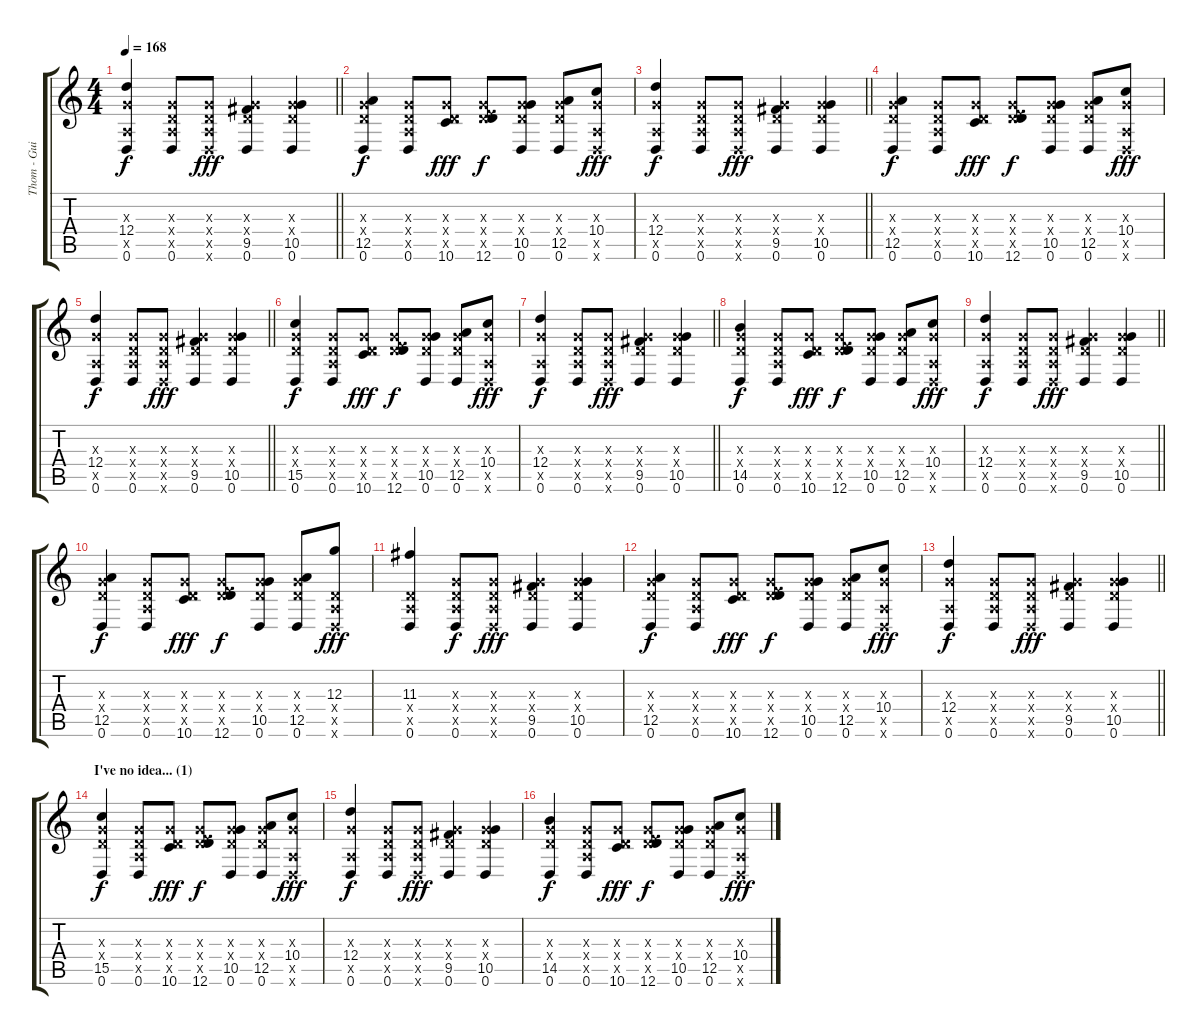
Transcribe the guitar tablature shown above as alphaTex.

\track ("Thom - Guitar" "Thom - Gui") {instrument overdrivenguitar}
\staff {score tabs}
\tuning (E4 B3 G3 D3 A2 D2) {hide}
\ts (4 4)
\tempo 168
\clef g2
\barLineRight lightlight
\ks c
(0.3{x} 12.4 0.5{x} 0.6).4{dy f} (0.3{x} 0.4{x} 0.5{x} 0.6).8 (0.3{x} 0.4{x} 0.5{x} 0.6{x}).8{dy fff} (0.3{x} 0.4{x} 9.5 0.6).4 (0.3{x} 0.4{x} 10.5 0.6).4 |
(0.3{x} 0.4{x} 12.5 0.6).4{dy f} (0.3{x} 0.4{x} 0.5{x} 0.6).8 (0.3{x} 0.4{x} 5.5{x} 10.6).8{dy fff} (0.3{x} 0.4{x} 7.5{x} 12.6).8{dy f} (0.3{x} 0.4{x} 10.5 0.6).8 (0.3{x} 0.4{x} 12.5 0.6).8 (0.3{x} 10.4 0.5{x} 0.6{x}).8{dy fff} |
\barLineRight lightlight
(0.3{x} 12.4 0.5{x} 0.6).4{dy f} (0.3{x} 0.4{x} 0.5{x} 0.6).8 (0.3{x} 0.4{x} 0.5{x} 0.6{x}).8{dy fff} (0.3{x} 0.4{x} 9.5 0.6).4 (0.3{x} 0.4{x} 10.5 0.6).4 |
(0.3{x} 0.4{x} 12.5 0.6).4{dy f} (0.3{x} 0.4{x} 0.5{x} 0.6).8 (0.3{x} 0.4{x} 5.5{x} 10.6).8{dy fff} (0.3{x} 0.4{x} 7.5{x} 12.6).8{dy f} (0.3{x} 0.4{x} 10.5 0.6).8 (0.3{x} 0.4{x} 12.5 0.6).8 (0.3{x} 10.4 0.5{x} 0.6{x}).8{dy fff} |
\barLineRight lightlight
(0.3{x} 12.4 0.5{x} 0.6).4{dy f} (0.3{x} 0.4{x} 0.5{x} 0.6).8 (0.3{x} 0.4{x} 0.5{x} 0.6{x}).8{dy fff} (0.3{x} 0.4{x} 9.5 0.6).4 (0.3{x} 0.4{x} 10.5 0.6).4 |
(0.3{x} 0.4{x} 15.5 0.6).4{dy f} (0.3{x} 0.4{x} 0.5{x} 0.6).8 (0.3{x} 0.4{x} 5.5{x} 10.6).8{dy fff} (0.3{x} 0.4{x} 7.5{x} 12.6).8{dy f} (0.3{x} 0.4{x} 10.5 0.6).8 (0.3{x} 0.4{x} 12.5 0.6).8 (0.3{x} 10.4 0.5{x} 0.6{x}).8{dy fff} |
\barLineRight lightlight
(0.3{x} 12.4 0.5{x} 0.6).4{dy f} (0.3{x} 0.4{x} 0.5{x} 0.6).8 (0.3{x} 0.4{x} 0.5{x} 0.6{x}).8{dy fff} (0.3{x} 0.4{x} 9.5 0.6).4 (0.3{x} 0.4{x} 10.5 0.6).4 |
(0.3{x} 0.4{x} 14.5 0.6).4{dy f} (0.3{x} 0.4{x} 0.5{x} 0.6).8 (0.3{x} 0.4{x} 5.5{x} 10.6).8{dy fff} (0.3{x} 0.4{x} 7.5{x} 12.6).8{dy f} (0.3{x} 0.4{x} 10.5 0.6).8 (0.3{x} 0.4{x} 12.5 0.6).8 (0.3{x} 10.4 0.5{x} 0.6{x}).8{dy fff} |
\barLineRight lightlight
(0.3{x} 12.4 0.5{x} 0.6).4{dy f} (0.3{x} 0.4{x} 0.5{x} 0.6).8 (0.3{x} 0.4{x} 0.5{x} 0.6{x}).8{dy fff} (0.3{x} 0.4{x} 9.5 0.6).4 (0.3{x} 0.4{x} 10.5 0.6).4 |
(0.3{x} 0.4{x} 12.5 0.6).4{dy f} (0.3{x} 0.4{x} 0.5{x} 0.6).8 (0.3{x} 0.4{x} 5.5{x} 10.6).8{dy fff} (0.3{x} 0.4{x} 7.5{x} 12.6).8{dy f} (0.3{x} 0.4{x} 10.5 0.6).8 (0.3{x} 0.4{x} 12.5 0.6).8 (12.3 0.4{x} 0.5{x} 0.6{x}).8{dy fff} |
(11.3 0.4{x} 0.5{x} 0.6).4 (0.3{x} 0.4{x} 0.5{x} 0.6).8{dy f} (0.3{x} 0.4{x} 0.5{x} 0.6{x}).8{dy fff} (0.3{x} 0.4{x} 9.5 0.6).4 (0.3{x} 0.4{x} 10.5 0.6).4 |
(0.3{x} 0.4{x} 12.5 0.6).4{dy f} (0.3{x} 0.4{x} 0.5{x} 0.6).8 (0.3{x} 0.4{x} 5.5{x} 10.6).8{dy fff} (0.3{x} 0.4{x} 7.5{x} 12.6).8{dy f} (0.3{x} 0.4{x} 10.5 0.6).8 (0.3{x} 0.4{x} 12.5 0.6).8 (0.3{x} 10.4 0.5{x} 0.6{x}).8{dy fff} |
\barLineRight lightlight
(0.3{x} 12.4 0.5{x} 0.6).4{dy f} (0.3{x} 0.4{x} 0.5{x} 0.6).8 (0.3{x} 0.4{x} 0.5{x} 0.6{x}).8{dy fff} (0.3{x} 0.4{x} 9.5 0.6).4 (0.3{x} 0.4{x} 10.5 0.6).4 |
\section ("" "I've no idea... (1)")
(0.3{x} 0.4{x} 15.5 0.6).4{dy f} (0.3{x} 0.4{x} 0.5{x} 0.6).8 (0.3{x} 0.4{x} 5.5{x} 10.6).8{dy fff} (0.3{x} 0.4{x} 7.5{x} 12.6).8{dy f} (0.3{x} 0.4{x} 10.5 0.6).8 (0.3{x} 0.4{x} 12.5 0.6).8 (0.3{x} 10.4 0.5{x} 0.6{x}).8{dy fff} |
(0.3{x} 12.4 0.5{x} 0.6).4{dy f} (0.3{x} 0.4{x} 0.5{x} 0.6).8 (0.3{x} 0.4{x} 0.5{x} 0.6{x}).8{dy fff} (0.3{x} 0.4{x} 9.5 0.6).4 (0.3{x} 0.4{x} 10.5 0.6).4 |
(0.3{x} 0.4{x} 14.5 0.6).4{dy f} (0.3{x} 0.4{x} 0.5{x} 0.6).8 (0.3{x} 0.4{x} 5.5{x} 10.6).8{dy fff} (0.3{x} 0.4{x} 7.5{x} 12.6).8{dy f} (0.3{x} 0.4{x} 10.5 0.6).8 (0.3{x} 0.4{x} 12.5 0.6).8 (0.3{x} 10.4 0.5{x} 0.6{x}).8{dy fff}
